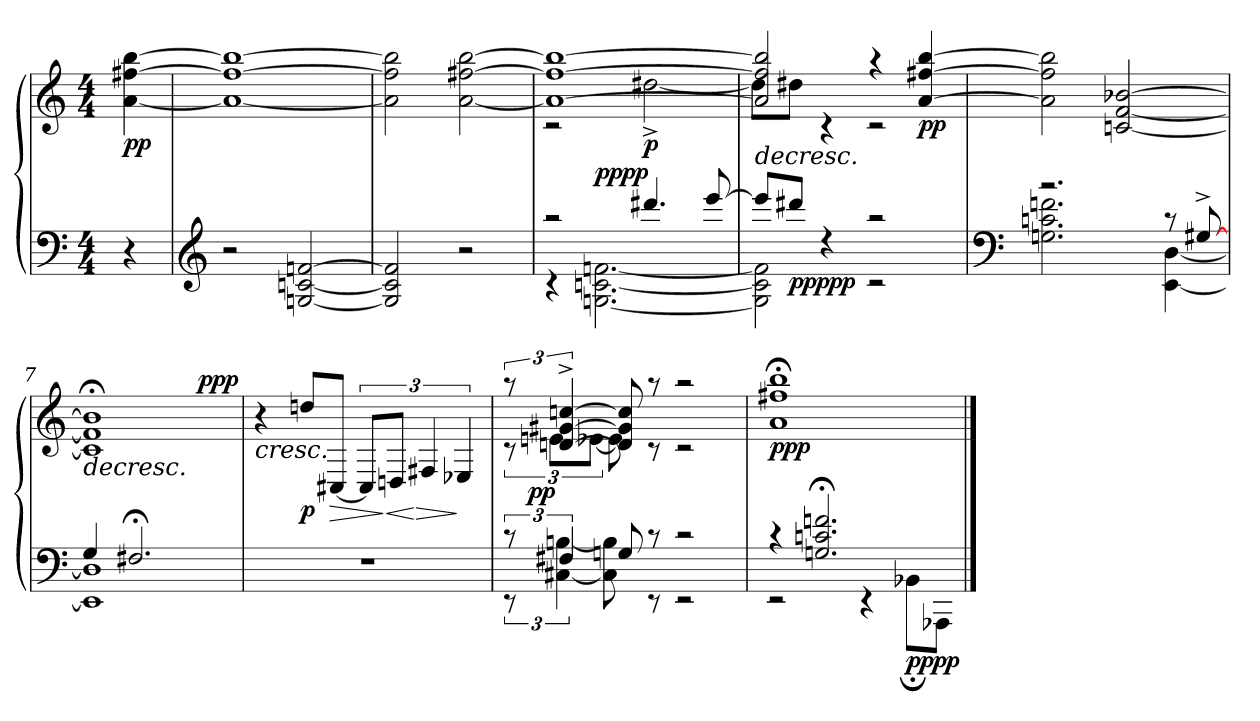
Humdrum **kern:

**kern	**kern	**dynam
*part1	*part1	*part1
*staff2	*staff1	*staff1/2
*clefF4	*clefG2	*
*k[]	*k[]	*
*M4/4	*M4/4	*
=1	=1	=1
!	!	!LO:DY:b
4r	[4a\ [4ff#X\ [4bb\	pp
=2	=2	=2
*clefG2	*	*
2r	1a_ 1ff#_ 1bb_	.
[2Gn/ [2cn/ [2fn/	.	.
=3	=3	=3
2G/] 2c/] 2f/]	2a\] 2ff#\] 2bb\]	.
2r	[2a\ [2ff#X\ [2bb\	.
=4	=4	=4
*^	*^	*
2raa	4rc	1a_ 1ff#_ 1bb_	2rc	.
!	!	!	!	!LO:DY:a=2
.	[<2.Gn\ [<2.cn\ [<2.fn\	.	.	pppp
!	!	!	!	!LO:DY:b
4.ddd#X/	.	.	[<2dd#X^<\	p
[>8eee/	.	.	.	.
!!LO:LB:g=z	!!
=5	=5	=5	=5	=5
!	!	!	!	!LO:HP:b
8eee/L]	2G\] 2c\] 2f\]	2a/] 2ff#/] 2bb/]	8dd#\L]	>
!	!	!	!	!LO:DY:b=2
!	!	!	!	!LO:DY:n=1:b
8ddd#X/J	.	.	8dd#X\J	pppp p
4rcc	.	.	4rc	.
2raa	2rc	4raa	2rc	]
!	!	!	!	!LO:DY:n=2:b
.	.	[>4a/ [>4ff#X/ [>4bb/	.	pp
*	*	*v	*v	*
=6	=6	=6	=6
*clefF4	*	*	*
2.r	2.Gn\ 2.cn\ 2.fn\	2a\] 2ff#\] 2bb\]	.
.	.	[2cn/ [2f/ [2b-X/	.
8rc	[<4EE\ [<4D\	.	.
[>8G#X^>/	.	.	.
=7	=7	=7	=7
!	!	!	!LO:HP:b
*	*	*^	*
4G/	1EE] 1D]	1cn];< 1f];< 1b-];<	2.ryy	>
2.F#X;</	.	.	.	.
!	!	!	!	!LO:DY:a
.	.	.	4ryy	ppp
*v	*v	*	*	*
.	.	.	]
!!LO:LB:g=z
=8	=8	=8	=8
!	!	!	!LO:HP:b
*	*v	*v	*
1r	4r	<
!	!	!LO:DY:b
.	8ddn/L	p
!	!	!LO:HP:n=1:b
.	[8C#X/J	[ >
.	12C#/L]	.
!	!	!LO:HP:n=1:b
.	12Dn/J	] <
!	!	!LO:HP:n=1:b
.	6F#X/	[ >
.	6E-X/	]
=9	=9	=9
*^	*^	*
12rc	12rEE	12raa	12rc	.
!	!	!	!	!LO:DY:b
6F#X/	[<6C#X\ [<6Bn\	[>6dn/^> [>6g#X/^> [>6ccn/^>	12en\L	pp
.	.	.	[<12e-X\J	.
8Gn/	8C#\] 8B\]	8d/] 8g#/] 8cc/]	8e-\]	.
8rc	8rEE	8raa	8rc	.
2rc	2rEE	2raa	2rc	.
=10	=10	=10	=10	=10
!	!	!	!	!LO:DY:b
*	*	*v	*v	*
4rc	2rEE	1a;< 1ff#X;< 1bb;<	ppp
2.Gn/;< 2.cn/;< 2.fn/;<	.	.	.
.	4rEE	.	.
!	!	!	!LO:DY:b=2
.	8BB-X;<\L	.	pppp
.	8AAA-X\J	.	.
*v	*v	*	*
==	==	==
*-	*-	*-
